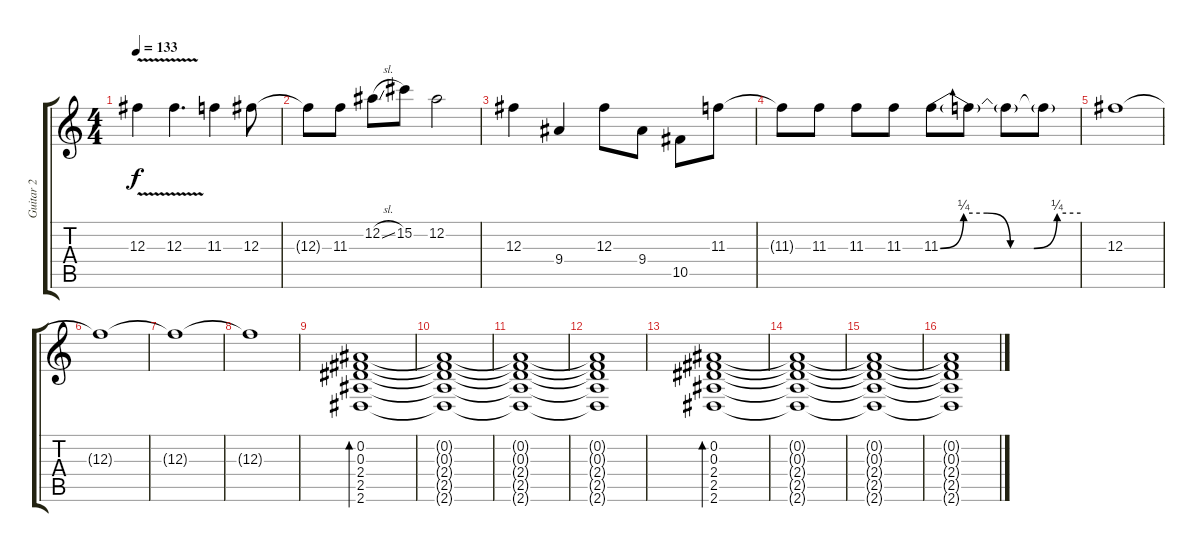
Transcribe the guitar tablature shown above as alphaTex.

\track ("Guitar 2" "Guitar 2") {instrument overdrivenguitar}
\staff {score tabs}
\tuning (Eb4 Bb3 Gb3 Db3 Ab2 Db2) {hide}
\ts (4 4)
\tempo 133
\clef g2
\ks c
12.3{v}.4{dy f} 12.3{v}.4{d} 11.3.4 12.3.8 |
12.3{t}.8 11.3.8 12.2{sl}.8 15.2.8 12.2.2 |
12.3.4 9.4.4 12.3.8 9.4.8 10.5.8 11.3.8 |
11.3{t}.8 11.3.8 11.3.8 11.3.8 11.3{be (custom 0 0 10 1 20 1 30 0 40 0 50 1 60 1)}.8 11.3{t}.8 11.3{t}.8 11.3{t}.8 |
12.3.1 |
12.3{t}.1 |
12.3{t}.1 |
12.3{t}.1 |
(0.2 0.3 2.4 2.5 2.6).1{bd 120} |
(0.2{t} 0.3{t} 2.4{t} 2.5{t} 2.6{t}).1 |
(0.2{t} 0.3{t} 2.4{t} 2.5{t} 2.6{t}).1 |
(0.2{t} 0.3{t} 2.4{t} 2.5{t} 2.6{t}).1 |
(0.2 0.3 2.4 2.5 2.6).1{bd 120} |
(0.2{t} 0.3{t} 2.4{t} 2.5{t} 2.6{t}).1 |
(0.2{t} 0.3{t} 2.4{t} 2.5{t} 2.6{t}).1 |
(0.2{t} 0.3{t} 2.4{t} 2.5{t} 2.6{t}).1
